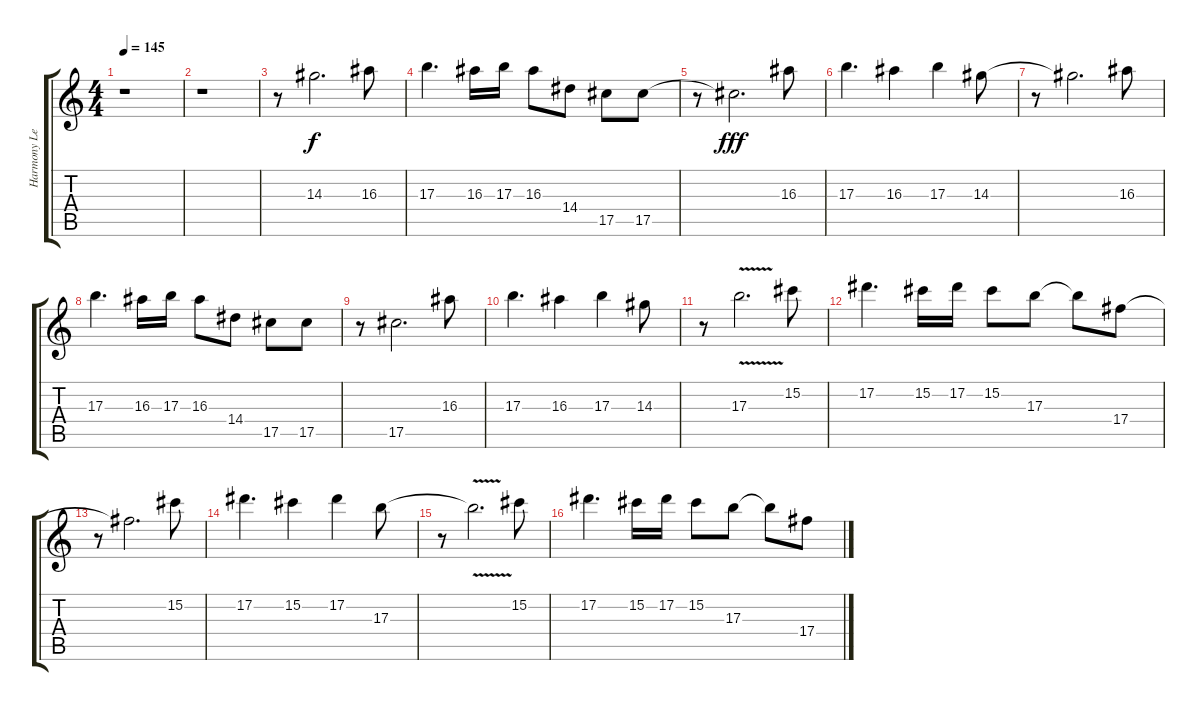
\track ("Harmony Left" "Harmony Le") {instrument distortionguitar}
\staff {score tabs}
\tuning (Eb4 Bb3 Gb3 Db3 Ab2 Eb2) {hide}
\ts (4 4)
\tempo 145
\clef g2
\ks c
r.1{dy mf} |
r.1 |
r.8 14.3.2{d dy f} 16.3.8 |
17.3.4{d} 16.3.16 17.3.16 16.3.8 14.4.8 17.5.8 17.5.8 |
r.8 17.5{t}.2{d dy fff} 16.3.8 |
17.3.4{d} 16.3.4 17.3.4 14.3.8 |
r.8 14.3{t}.2{d} 16.3.8 |
17.3.4{d} 16.3.16 17.3.16 16.3.8 14.4.8 17.5.8 17.5.8 |
r.8 17.5.2{d} 16.3.8 |
17.3.4{d} 16.3.4 17.3.4 14.3.8 |
r.8 17.3{v}.2{d} 15.2.8 |
17.2.4{d} 15.2.16 17.2.16 15.2.8 17.3.8 17.3{t}.8 17.4.8 |
r.8 17.4{t}.2{d} 15.2.8 |
17.2.4{d} 15.2.4 17.2.4 17.3.8 |
r.8 17.3{v t}.2{d} 15.2.8 |
17.2.4{d} 15.2.16 17.2.16 15.2.8 17.3.8 17.3{t}.8 17.4.8
